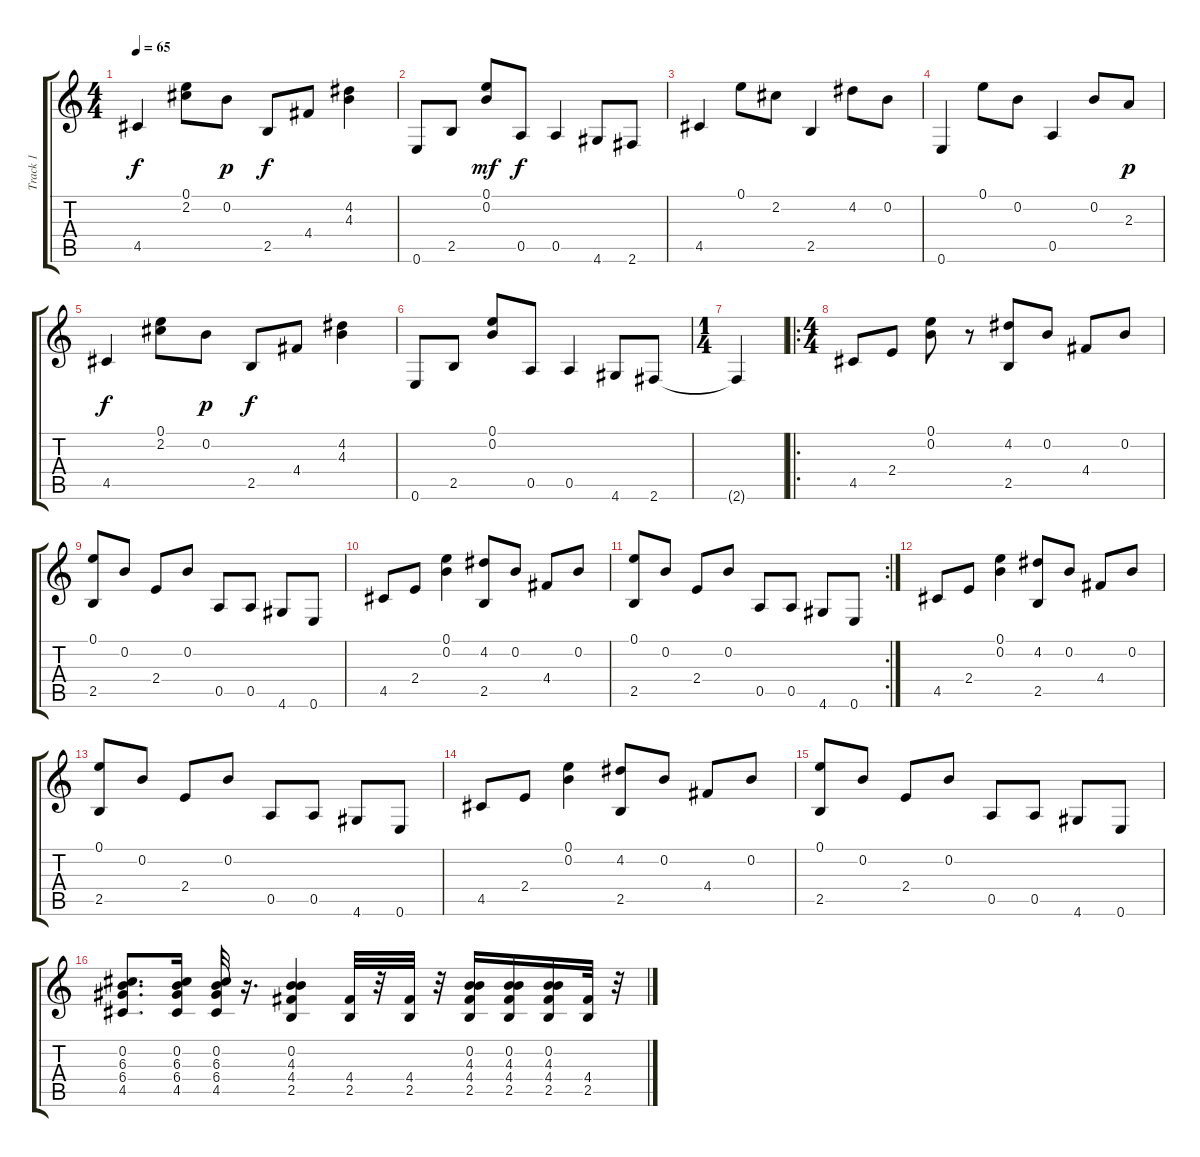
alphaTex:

\track ("Track 1" "Track 1") {instrument acousticguitarsteel}
\staff {score tabs}
\tuning (E4 B3 G3 D3 A2 E2) {hide}
\ts (4 4)
\tempo 65
\clef g2
\ks c
4.5.4{dy f} (0.1 2.2).8 0.2.8{dy p} 2.5.8{dy f} 4.4.8 (4.2 4.3).4 |
0.6.8 2.5.8 (0.1 0.2).8{dy mf} 0.5.8{dy f} 0.5.4 4.6.8 2.6.8 |
4.5.4 0.1.8 2.2.8 2.5.4 4.2.8 0.2.8 |
0.6.4 0.1.8 0.2.8 0.5.4 0.2.8 2.3.8{dy p} |
4.5.4{dy f} (0.1 2.2).8 0.2.8{dy p} 2.5.8{dy f} 4.4.8 (4.2 4.3).4 |
0.6.8 2.5.8 (0.1 0.2).8 0.5.8 0.5.4 4.6.8 2.6.8 |
\ts (1 4)
2.6{t}.4 |
\ro
\ts (4 4)
4.5.8 2.4.8 (0.1 0.2).8 r.8 (4.2 2.5).8 0.2.8 4.4.8 0.2.8 |
(0.1 2.5).8 0.2.8 2.4.8 0.2.8 0.5.8 0.5.8 4.6.8 0.6.8 |
4.5.8 2.4.8 (0.1 0.2).4 (4.2 2.5).8 0.2.8 4.4.8 0.2.8 |
\rc 2
(0.1 2.5).8 0.2.8 2.4.8 0.2.8 0.5.8 0.5.8 4.6.8 0.6.8 |
4.5.8 2.4.8 (0.1 0.2).4 (4.2 2.5).8 0.2.8 4.4.8 0.2.8 |
(0.1 2.5).8 0.2.8 2.4.8 0.2.8 0.5.8 0.5.8 4.6.8 0.6.8 |
4.5.8 2.4.8 (0.1 0.2).4 (4.2 2.5).8 0.2.8 4.4.8 0.2.8 |
(0.1 2.5).8 0.2.8 2.4.8 0.2.8 0.5.8 0.5.8 4.6.8 0.6.8 |
(0.2 6.3 6.4 4.5).8{d} (0.2 6.3 6.4 4.5).16 (0.2 6.3 6.4 4.5).32 r.16{d} (0.2 4.3 4.4 2.5).4 (4.4 2.5).32 r.32 (4.4 2.5).32 r.32 (0.2 4.3 4.4 2.5).16 (0.2 4.3 4.4 2.5).16 (0.2 4.3 4.4 2.5).16 (4.4 2.5).32 r.32
